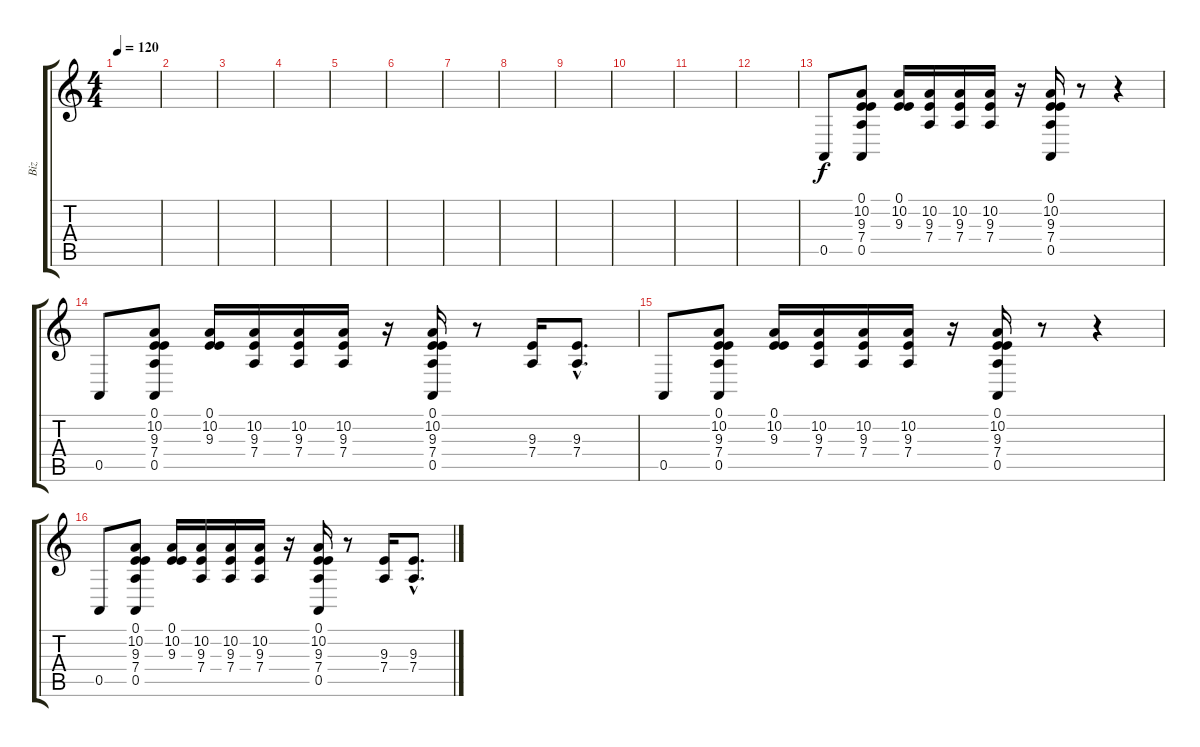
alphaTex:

\track ("Biz" "Biz") {instrument pad5bowed}
\staff {score tabs}
\tuning (E4 B3 G3 D3 A2 D2) {hide}
\ts (4 4)
\tempo 120
\clef g2
\ks c
|
|
|
|
|
|
|
|
|
|
|
|
0.5.8 (0.1 10.2 9.3 7.4 0.5).8 (0.1 10.2 9.3).16 (10.2 9.3 7.4).16 (10.2 9.3 7.4).16 (10.2 9.3 7.4).16 r.16 (0.1 10.2 9.3 7.4 0.5).16 r.8 r.4 |
0.5.8 (0.1 10.2 9.3 7.4 0.5).8 (0.1 10.2 9.3).16 (10.2 9.3 7.4).16 (10.2 9.3 7.4).16 (10.2 9.3 7.4).16 r.16 (0.1 10.2 9.3 7.4 0.5).16 r.8 (9.3 7.4).16 (9.3{hac} 7.4{hac}).8{d} |
0.5.8 (0.1 10.2 9.3 7.4 0.5).8 (0.1 10.2 9.3).16 (10.2 9.3 7.4).16 (10.2 9.3 7.4).16 (10.2 9.3 7.4).16 r.16 (0.1 10.2 9.3 7.4 0.5).16 r.8 r.4 |
0.5.8 (0.1 10.2 9.3 7.4 0.5).8 (0.1 10.2 9.3).16 (10.2 9.3 7.4).16 (10.2 9.3 7.4).16 (10.2 9.3 7.4).16 r.16 (0.1 10.2 9.3 7.4 0.5).16 r.8 (9.3 7.4).16 (9.3{hac} 7.4{hac}).8{d}
